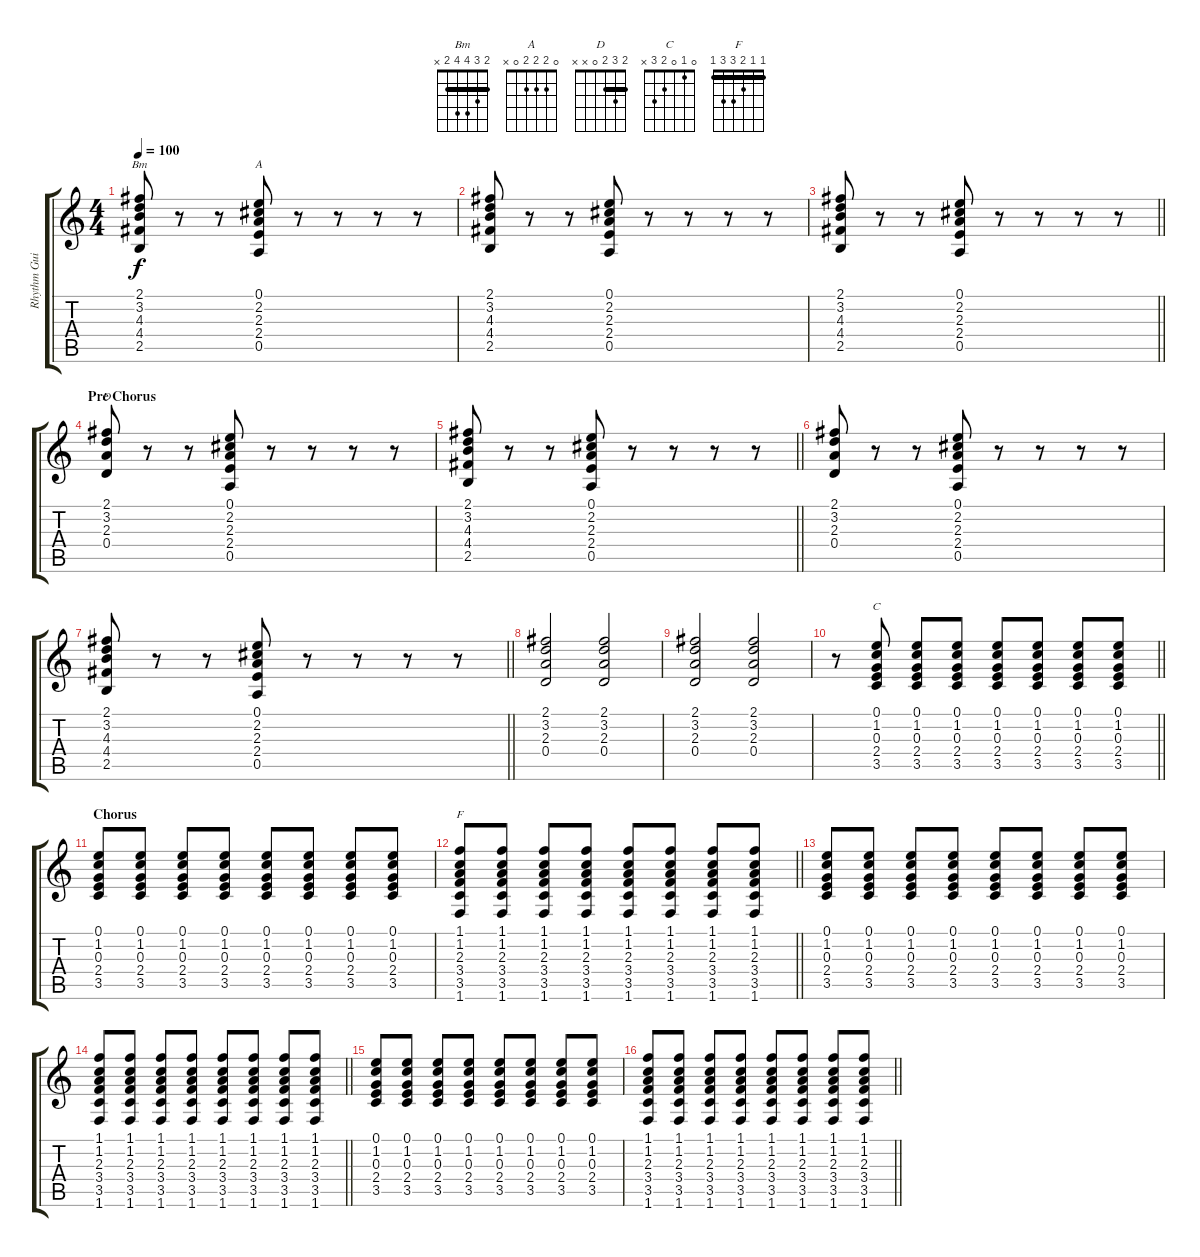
\track ("Rhythm Guitar" "Rhythm Gui") {instrument electricguitarclean}
\staff {score tabs}
\tuning (E4 B3 G3 D3 A2 E2) {hide}
\chord ("Bm" 2 3 4 4 2 x) {barre 2}
\chord ("A" 0 2 2 2 0 x)
\chord ("D" 2 3 2 0 x x) {barre 2}
\chord ("C" 0 1 0 2 3 x)
\chord ("F" 1 1 2 3 3 1) {barre 1}
\ts (4 4)
\tempo 100
\clef g2
\ks c
(2.1 3.2 4.3 4.4 2.5).8{ch "Bm" dy f} r.8 r.8 (0.1 2.2 2.3 2.4 0.5).8{ch "A"} r.8 r.8 r.8 r.8 |
(2.1 3.2 4.3 4.4 2.5).8 r.8 r.8 (0.1 2.2 2.3 2.4 0.5).8 r.8 r.8 r.8 r.8 |
\barLineRight lightlight
(2.1 3.2 4.3 4.4 2.5).8 r.8 r.8 (0.1 2.2 2.3 2.4 0.5).8 r.8 r.8 r.8 r.8 |
\section ("" "Pre Chorus")
(2.1 3.2 2.3 0.4).8{ch "D"} r.8 r.8 (0.1 2.2 2.3 2.4 0.5).8 r.8 r.8 r.8 r.8 |
\barLineRight lightlight
(2.1 3.2 4.3 4.4 2.5).8 r.8 r.8 (0.1 2.2 2.3 2.4 0.5).8 r.8 r.8 r.8 r.8 |
(2.1 3.2 2.3 0.4).8 r.8 r.8 (0.1 2.2 2.3 2.4 0.5).8 r.8 r.8 r.8 r.8 |
\barLineRight lightlight
(2.1 3.2 4.3 4.4 2.5).8 r.8 r.8 (0.1 2.2 2.3 2.4 0.5).8 r.8 r.8 r.8 r.8 |
(2.1 3.2 2.3 0.4).2 (2.1 3.2 2.3 0.4).2 |
(2.1 3.2 2.3 0.4).2 (2.1 3.2 2.3 0.4).2 |
\barLineRight lightlight
r.8 (0.1 1.2 0.3 2.4 3.5).8{ch "C"} (0.1 1.2 0.3 2.4 3.5).8 (0.1 1.2 0.3 2.4 3.5).8 (0.1 1.2 0.3 2.4 3.5).8 (0.1 1.2 0.3 2.4 3.5).8 (0.1 1.2 0.3 2.4 3.5).8 (0.1 1.2 0.3 2.4 3.5).8 |
\section ("" "Chorus")
(0.1 1.2 0.3 2.4 3.5).8 (0.1 1.2 0.3 2.4 3.5).8 (0.1 1.2 0.3 2.4 3.5).8 (0.1 1.2 0.3 2.4 3.5).8 (0.1 1.2 0.3 2.4 3.5).8 (0.1 1.2 0.3 2.4 3.5).8 (0.1 1.2 0.3 2.4 3.5).8 (0.1 1.2 0.3 2.4 3.5).8 |
\barLineRight lightlight
(1.1 1.2 2.3 3.4 3.5 1.6).8{ch "F"} (1.1 1.2 2.3 3.4 3.5 1.6).8 (1.1 1.2 2.3 3.4 3.5 1.6).8 (1.1 1.2 2.3 3.4 3.5 1.6).8 (1.1 1.2 2.3 3.4 3.5 1.6).8 (1.1 1.2 2.3 3.4 3.5 1.6).8 (1.1 1.2 2.3 3.4 3.5 1.6).8 (1.1 1.2 2.3 3.4 3.5 1.6).8 |
(0.1 1.2 0.3 2.4 3.5).8 (0.1 1.2 0.3 2.4 3.5).8 (0.1 1.2 0.3 2.4 3.5).8 (0.1 1.2 0.3 2.4 3.5).8 (0.1 1.2 0.3 2.4 3.5).8 (0.1 1.2 0.3 2.4 3.5).8 (0.1 1.2 0.3 2.4 3.5).8 (0.1 1.2 0.3 2.4 3.5).8 |
\barLineRight lightlight
(1.1 1.2 2.3 3.4 3.5 1.6).8 (1.1 1.2 2.3 3.4 3.5 1.6).8 (1.1 1.2 2.3 3.4 3.5 1.6).8 (1.1 1.2 2.3 3.4 3.5 1.6).8 (1.1 1.2 2.3 3.4 3.5 1.6).8 (1.1 1.2 2.3 3.4 3.5 1.6).8 (1.1 1.2 2.3 3.4 3.5 1.6).8 (1.1 1.2 2.3 3.4 3.5 1.6).8 |
(0.1 1.2 0.3 2.4 3.5).8 (0.1 1.2 0.3 2.4 3.5).8 (0.1 1.2 0.3 2.4 3.5).8 (0.1 1.2 0.3 2.4 3.5).8 (0.1 1.2 0.3 2.4 3.5).8 (0.1 1.2 0.3 2.4 3.5).8 (0.1 1.2 0.3 2.4 3.5).8 (0.1 1.2 0.3 2.4 3.5).8 |
\barLineRight lightlight
(1.1 1.2 2.3 3.4 3.5 1.6).8 (1.1 1.2 2.3 3.4 3.5 1.6).8 (1.1 1.2 2.3 3.4 3.5 1.6).8 (1.1 1.2 2.3 3.4 3.5 1.6).8 (1.1 1.2 2.3 3.4 3.5 1.6).8 (1.1 1.2 2.3 3.4 3.5 1.6).8 (1.1 1.2 2.3 3.4 3.5 1.6).8 (1.1 1.2 2.3 3.4 3.5 1.6).8
